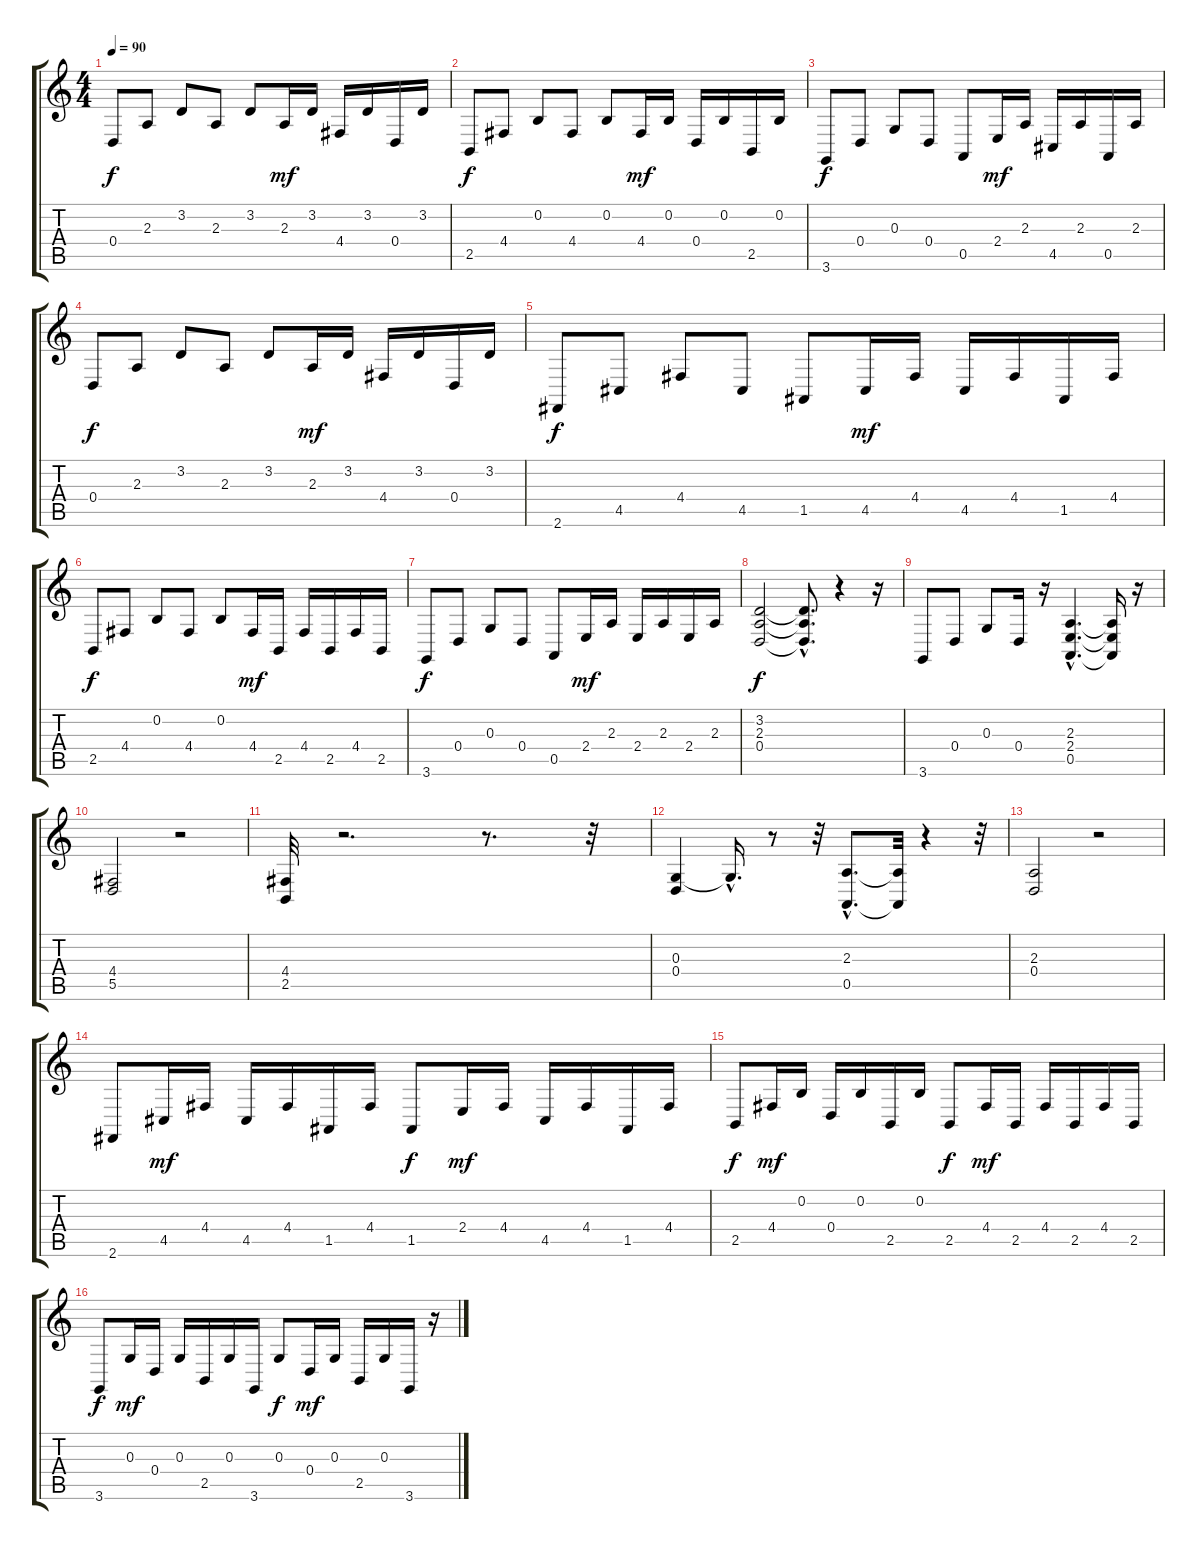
\track "" {instrument acousticgrandpiano}
\staff {score tabs}
\tuning (E4 B3 G3 D3 A2 E2) {hide}
\ts (4 4)
\tempo 90
\clef g2
\ks c
0.4.8{dy f} 2.3.8 3.2.8 2.3.8 3.2.8 2.3.16{dy mf} 3.2.16 4.4.16 3.2.16 0.4.16 3.2.16 |
2.5.8{dy f} 4.4.8 0.2.8 4.4.8 0.2.8 4.4.16{dy mf} 0.2.16 0.4.16 0.2.16 2.5.16 0.2.16 |
3.6.8{dy f} 0.4.8 0.3.8 0.4.8 0.5.8 2.4.16{dy mf} 2.3.16 4.5.16 2.3.16 0.5.16 2.3.16 |
0.4.8{dy f} 2.3.8 3.2.8 2.3.8 3.2.8 2.3.16{dy mf} 3.2.16 4.4.16 3.2.16 0.4.16 3.2.16 |
2.6.8{dy f} 4.5.8 4.4.8 4.5.8 1.5.8 4.5.16{dy mf} 4.4.16 4.5.16 4.4.16 1.5.16 4.4.16 |
2.5.8{dy f} 4.4.8 0.2.8 4.4.8 0.2.8 4.4.16{dy mf} 2.5.16 4.4.16 2.5.16 4.4.16 2.5.16 |
3.6.8{dy f} 0.4.8 0.3.8 0.4.8 0.5.8 2.4.16{dy mf} 2.3.16 2.4.16 2.3.16 2.4.16 2.3.16 |
(3.2 2.3 0.4).2{dy f} (3.2{hac t} 2.3{hac t} 0.4{hac t}).8{d} r.4 r.16 |
3.6.8 0.4.8 0.3.8 0.4.16 r.16 (2.3{hac} 2.4{hac} 0.5{hac}).4{d} (2.3{t} 2.4{t} 0.5{t}).16 r.16 |
(4.4 5.5).2 r.2 |
(4.4 2.5).32 r.2{d} r.8{d} r.32 |
(0.3 0.4).4 0.3{hac t}.16{d} r.8 r.32 (2.3{hac} 0.5{hac}).8{d} (2.3{t} 0.5{t}).32 r.4 r.32 |
(2.3 0.4).2 r.2 |
2.6.8 4.5.16{dy mf} 4.4.16 4.5.16 4.4.16 1.5.16 4.4.16 1.5.8{dy f} 2.4.16{dy mf} 4.4.16 4.5.16 4.4.16 1.5.16 4.4.16 |
2.5.8{dy f} 4.4.16{dy mf} 0.2.16 0.4.16 0.2.16 2.5.16 0.2.16 2.5.8{dy f} 4.4.16{dy mf} 2.5.16 4.4.16 2.5.16 4.4.16 2.5.16 |
3.6.8{dy f} 0.3.16{dy mf} 0.4.16 0.3.16 2.5.16 0.3.16 3.6.16 0.3.8{dy f} 0.4.16{dy mf} 0.3.16 2.5.16 0.3.16 3.6.16 r.16
